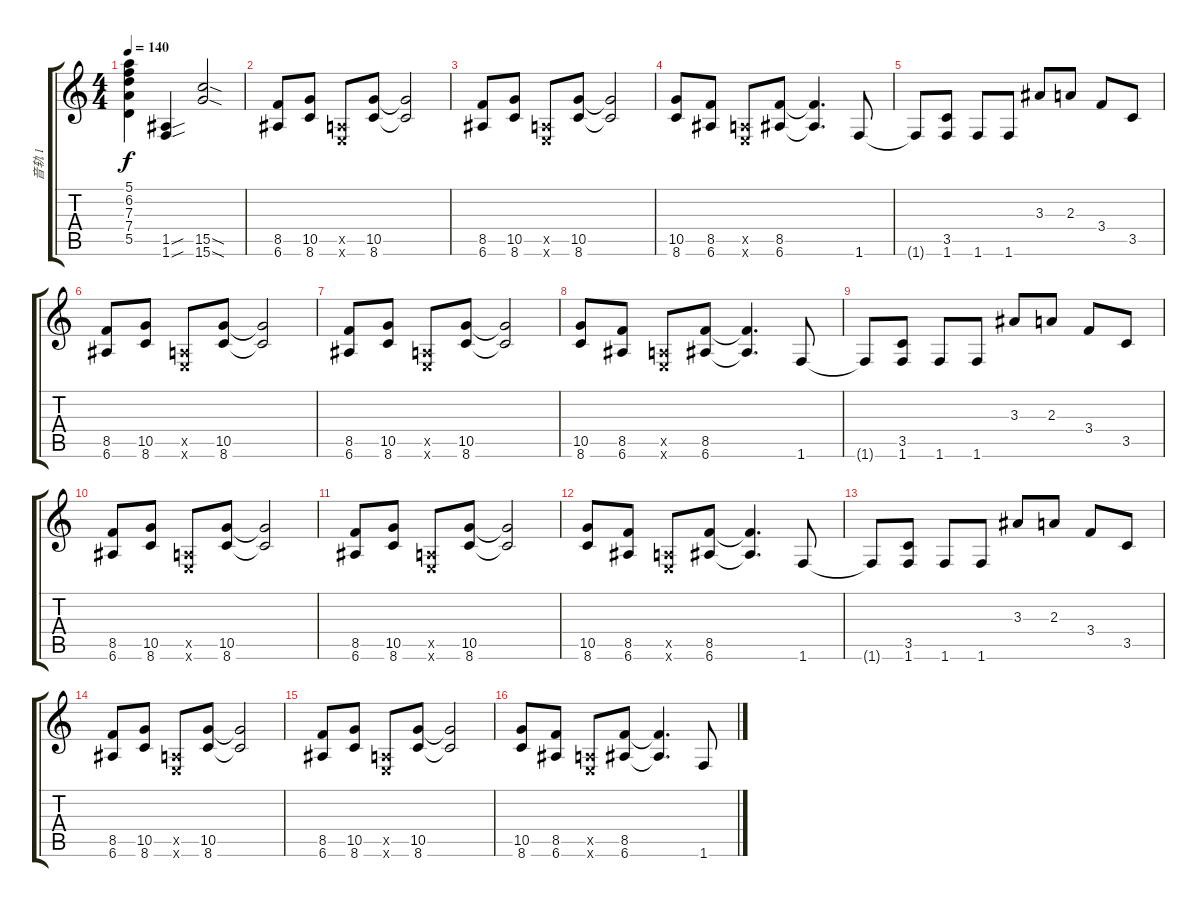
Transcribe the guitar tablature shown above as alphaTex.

\track ("音轨 1" "音轨 1") {instrument distortionguitar}
\staff {score tabs}
\tuning (E4 B3 G3 D3 A2 E2) {hide}
\ts (4 4)
\tempo 140
\clef g2
\ks c
(5.1 6.2 7.3 7.4 5.5).4{dy f} (1.5{sou} 1.6{sou}).4 (15.5{sod} 15.6{sod}).2 |
(8.5 6.6).8 (10.5 8.6).8 (0.5{x} 0.6{x}).8 (10.5 8.6).8 (10.5{t} 8.6{t}).2 |
(8.5 6.6).8 (10.5 8.6).8 (0.5{x} 0.6{x}).8 (10.5 8.6).8 (10.5{t} 8.6{t}).2 |
(10.5 8.6).8 (8.5 6.6).8 (0.5{x} 0.6{x}).8 (8.5 6.6).8 (8.5{t} 6.6{t}).4{d} 1.6.8 |
1.6{t}.8 (3.5 1.6).8 1.6.8 1.6.8 3.3.8 2.3.8 3.4.8 3.5.8 |
(8.5 6.6).8 (10.5 8.6).8 (0.5{x} 0.6{x}).8 (10.5 8.6).8 (10.5{t} 8.6{t}).2 |
(8.5 6.6).8 (10.5 8.6).8 (0.5{x} 0.6{x}).8 (10.5 8.6).8 (10.5{t} 8.6{t}).2 |
(10.5 8.6).8 (8.5 6.6).8 (0.5{x} 0.6{x}).8 (8.5 6.6).8 (8.5{t} 6.6{t}).4{d} 1.6.8 |
1.6{t}.8 (3.5 1.6).8 1.6.8 1.6.8 3.3.8 2.3.8 3.4.8 3.5.8 |
(8.5 6.6).8 (10.5 8.6).8 (0.5{x} 0.6{x}).8 (10.5 8.6).8 (10.5{t} 8.6{t}).2 |
(8.5 6.6).8 (10.5 8.6).8 (0.5{x} 0.6{x}).8 (10.5 8.6).8 (10.5{t} 8.6{t}).2 |
(10.5 8.6).8 (8.5 6.6).8 (0.5{x} 0.6{x}).8 (8.5 6.6).8 (8.5{t} 6.6{t}).4{d} 1.6.8 |
1.6{t}.8 (3.5 1.6).8 1.6.8 1.6.8 3.3.8 2.3.8 3.4.8 3.5.8 |
(8.5 6.6).8 (10.5 8.6).8 (0.5{x} 0.6{x}).8 (10.5 8.6).8 (10.5{t} 8.6{t}).2 |
(8.5 6.6).8 (10.5 8.6).8 (0.5{x} 0.6{x}).8 (10.5 8.6).8 (10.5{t} 8.6{t}).2 |
(10.5 8.6).8 (8.5 6.6).8 (0.5{x} 0.6{x}).8 (8.5 6.6).8 (8.5{t} 6.6{t}).4{d} 1.6.8
